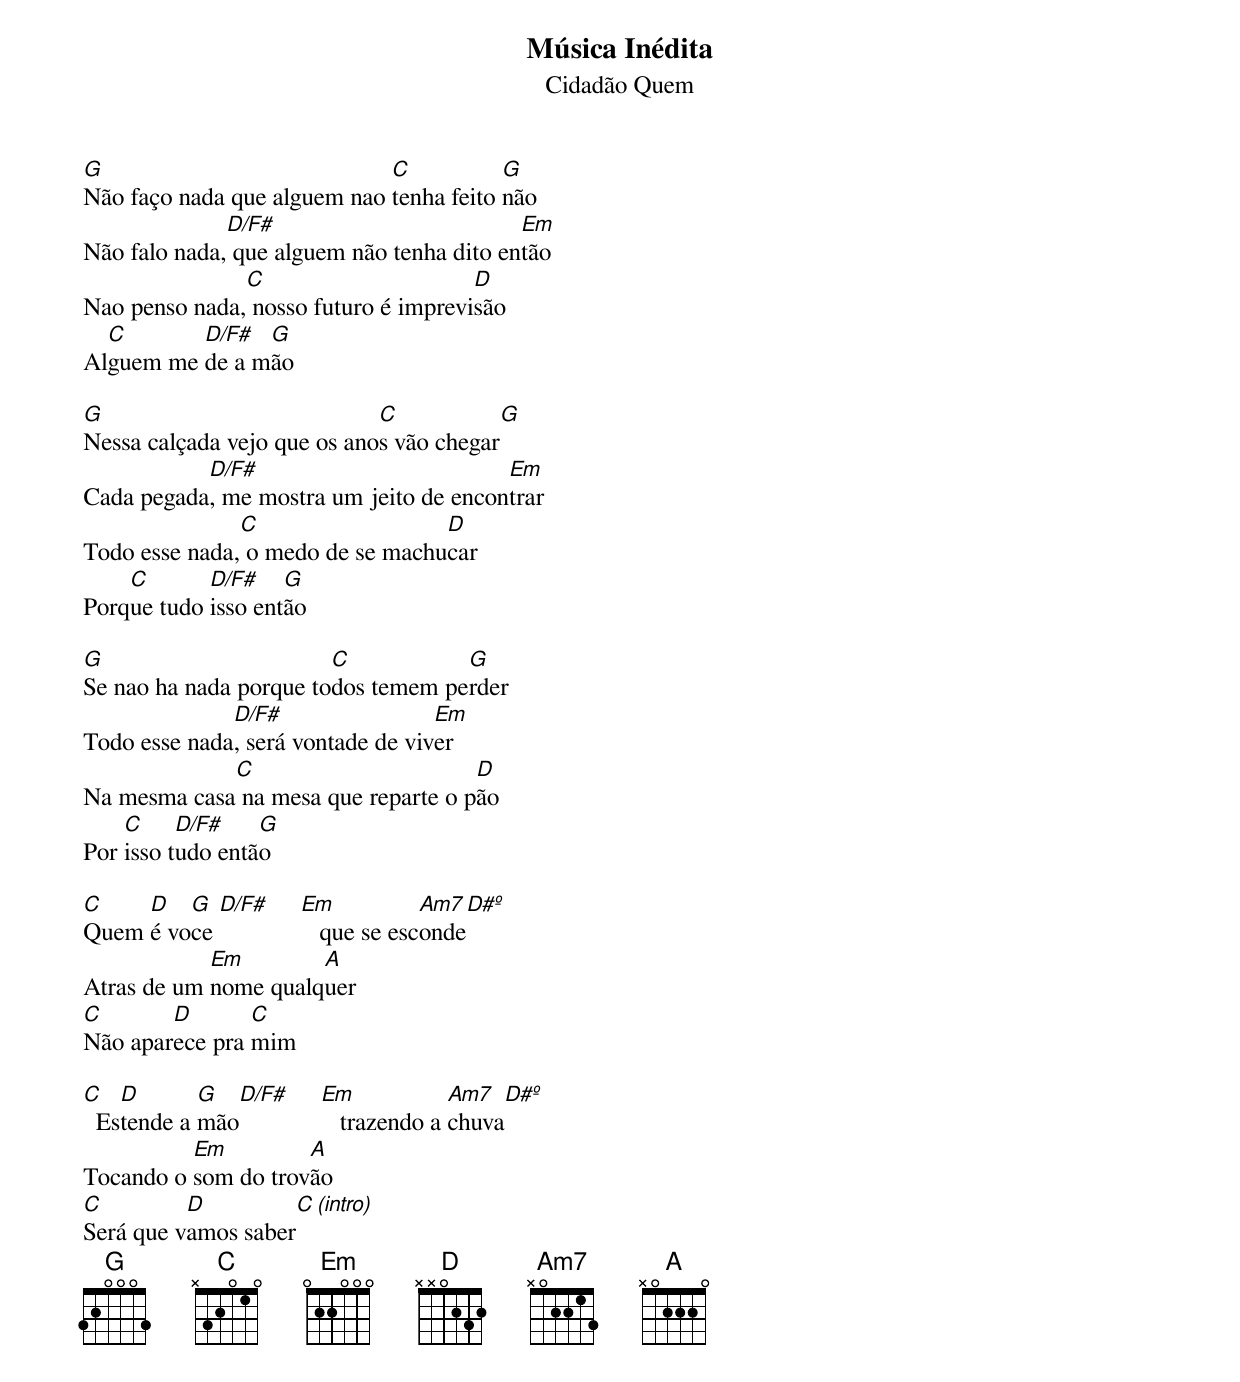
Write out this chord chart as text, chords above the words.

Música Inédita
Cidadão Quem

G                            C           G
Não faço nada que alguem nao tenha feito não
              D/F#                         Em
Não falo nada, que alguem não tenha dito então
               C                      D
Nao penso nada, nosso futuro é imprevisão
  C       D/F#  G
Alguem me de a mão

G                            C           G
Nessa calçada vejo que os anos vão chegar
           D/F#                         Em
Cada pegada, me mostra um jeito de encontrar
               C                  D
Todo esse nada, o medo de se machucar
    C       D/F#    G
Porque tudo isso então

G                       C           G
Se nao ha nada porque todos temem perder
              D/F#                 Em
Todo esse nada, será vontade de viver
             C                       D
Na mesma casa na mesa que reparte o pão
    C     D/F#    G
Por isso tudo então

C    D   G  D/F# Em           Am7  D#º
Quem é voce         que se esconde
            Em        A
Atras de um nome qualquer
C       D       C
Não aparece pra mim

C   D       G  D/F# Em            Am7  D#º
  Estende a mão        trazendo a chuva
          Em         A
Tocando o som do trovão
C         D         C (intro)
Será que vamos saber
